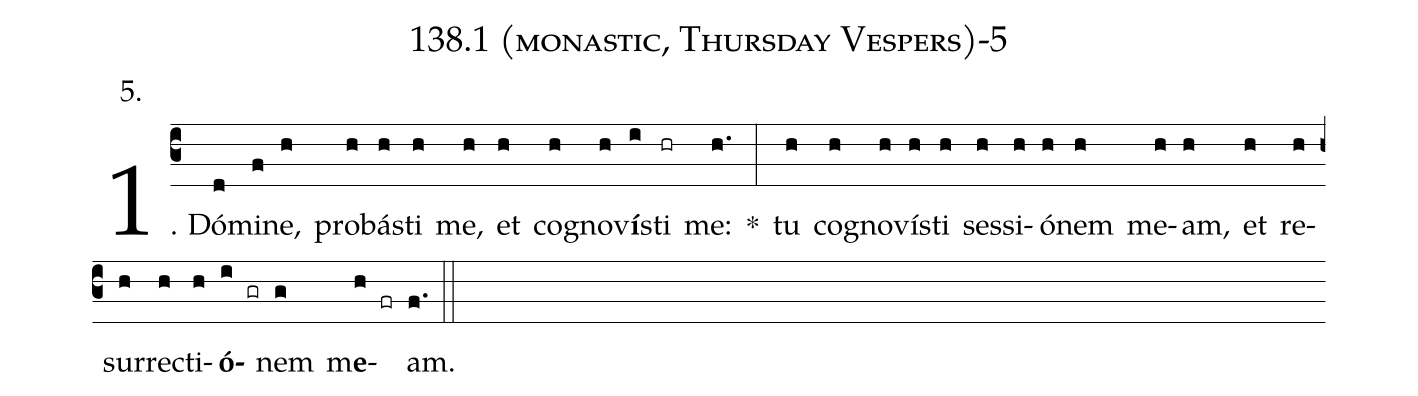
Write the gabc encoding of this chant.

name: 138.1 (monastic, Thursday Vespers)-5;
annotation: 5.;
%%
(c3)1. Dó(d)mi(f)ne,(h) pro(h)bás(h)ti(h) me,(h) et(h) co(h)gno(h)v<b>í</b>s(i)ti(hr) me:(h.) *(:) tu(h) co(h)gno(h)vís(h)ti(h) ses(h)si(h)ó(h)nem(h) me(h)am,(h) et(h) re(h)sur(h)rec(h)ti(h)<b>ó</b>(i gr)nem(g) m<b>e</b>(h fr)am.(f.) (::)
